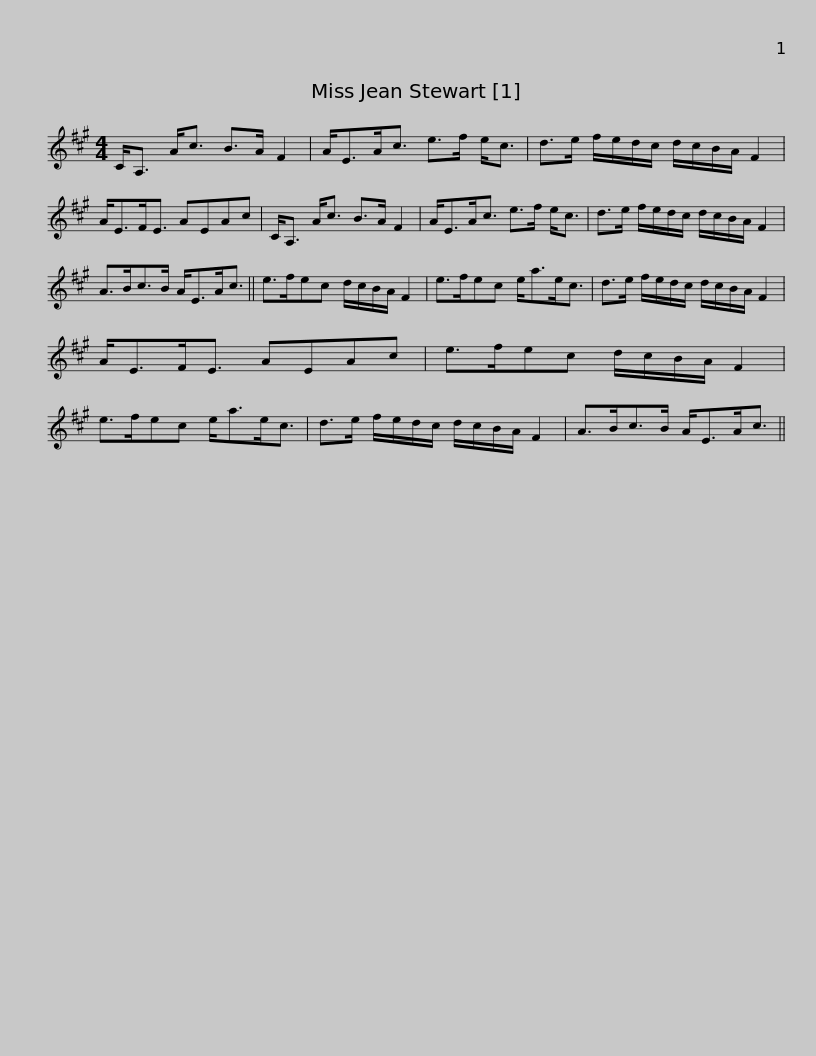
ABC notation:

X:1
L:1/8
M:4/4
I:linebreak $
K:A
V:1 treble
V:1
 C<A, A<c B>A F2 | A<EA<c e>f e<c | d>e f/e/d/c/ d/c/B/A/ F2 | A<EF<E AEAc |$ C<A, A<c B>A F2 | %5
 A<EA<c e>f e<c | d>e f/e/d/c/ d/c/B/A/ F2 | A>Bc>B A<EA<c ||$ e>fec d/c/B/A/ F2 | e>fec e<ae<c | %10
 d>e f/e/d/c/ d/c/B/A/ F2 | A<EF<E AEAc |$ e>fec d/c/B/A/ F2 | e>fec e<ae<c | d>e f/e/d/c/ d/c/B/A/ F2 | %15
 A>Bc>B A<EA<c || %16
